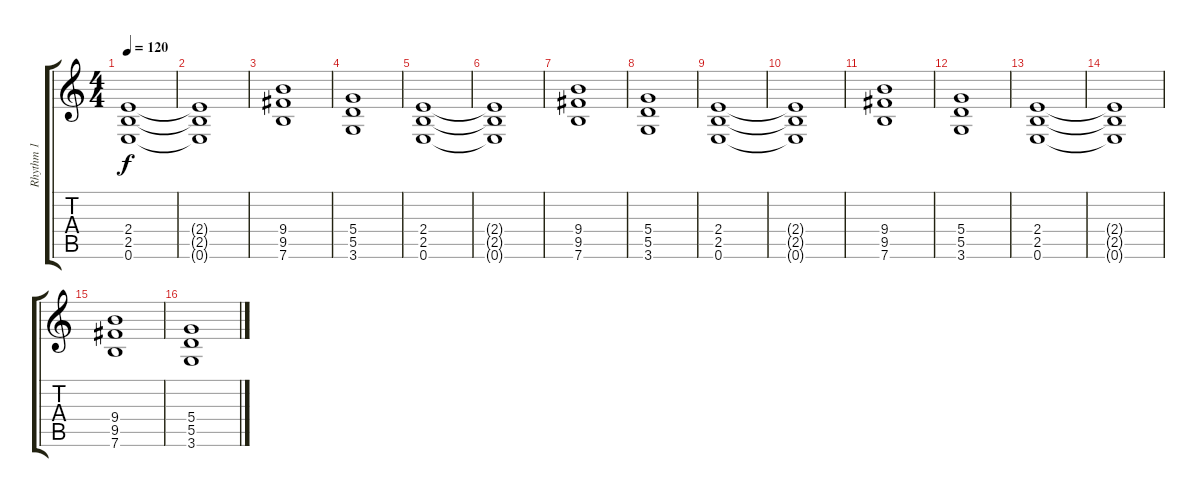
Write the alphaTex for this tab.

\track ("Rhythm 1" "Rhythm 1") {instrument distortionguitar}
\staff {score tabs}
\tuning (E4 B3 G3 D3 A2 E2) {hide}
\ts (4 4)
\tempo 120
\clef g2
\ks c
(2.4 2.5 0.6).1{dy f} |
(2.4{t} 2.5{t} 0.6{t}).1 |
(9.4 9.5 7.6).1 |
(5.4 5.5 3.6).1 |
(2.4 2.5 0.6).1 |
(2.4{t} 2.5{t} 0.6{t}).1 |
(9.4 9.5 7.6).1 |
(5.4 5.5 3.6).1 |
(2.4 2.5 0.6).1 |
(2.4{t} 2.5{t} 0.6{t}).1 |
(9.4 9.5 7.6).1 |
(5.4 5.5 3.6).1 |
(2.4 2.5 0.6).1 |
(2.4{t} 2.5{t} 0.6{t}).1 |
(9.4 9.5 7.6).1 |
(5.4 5.5 3.6).1
